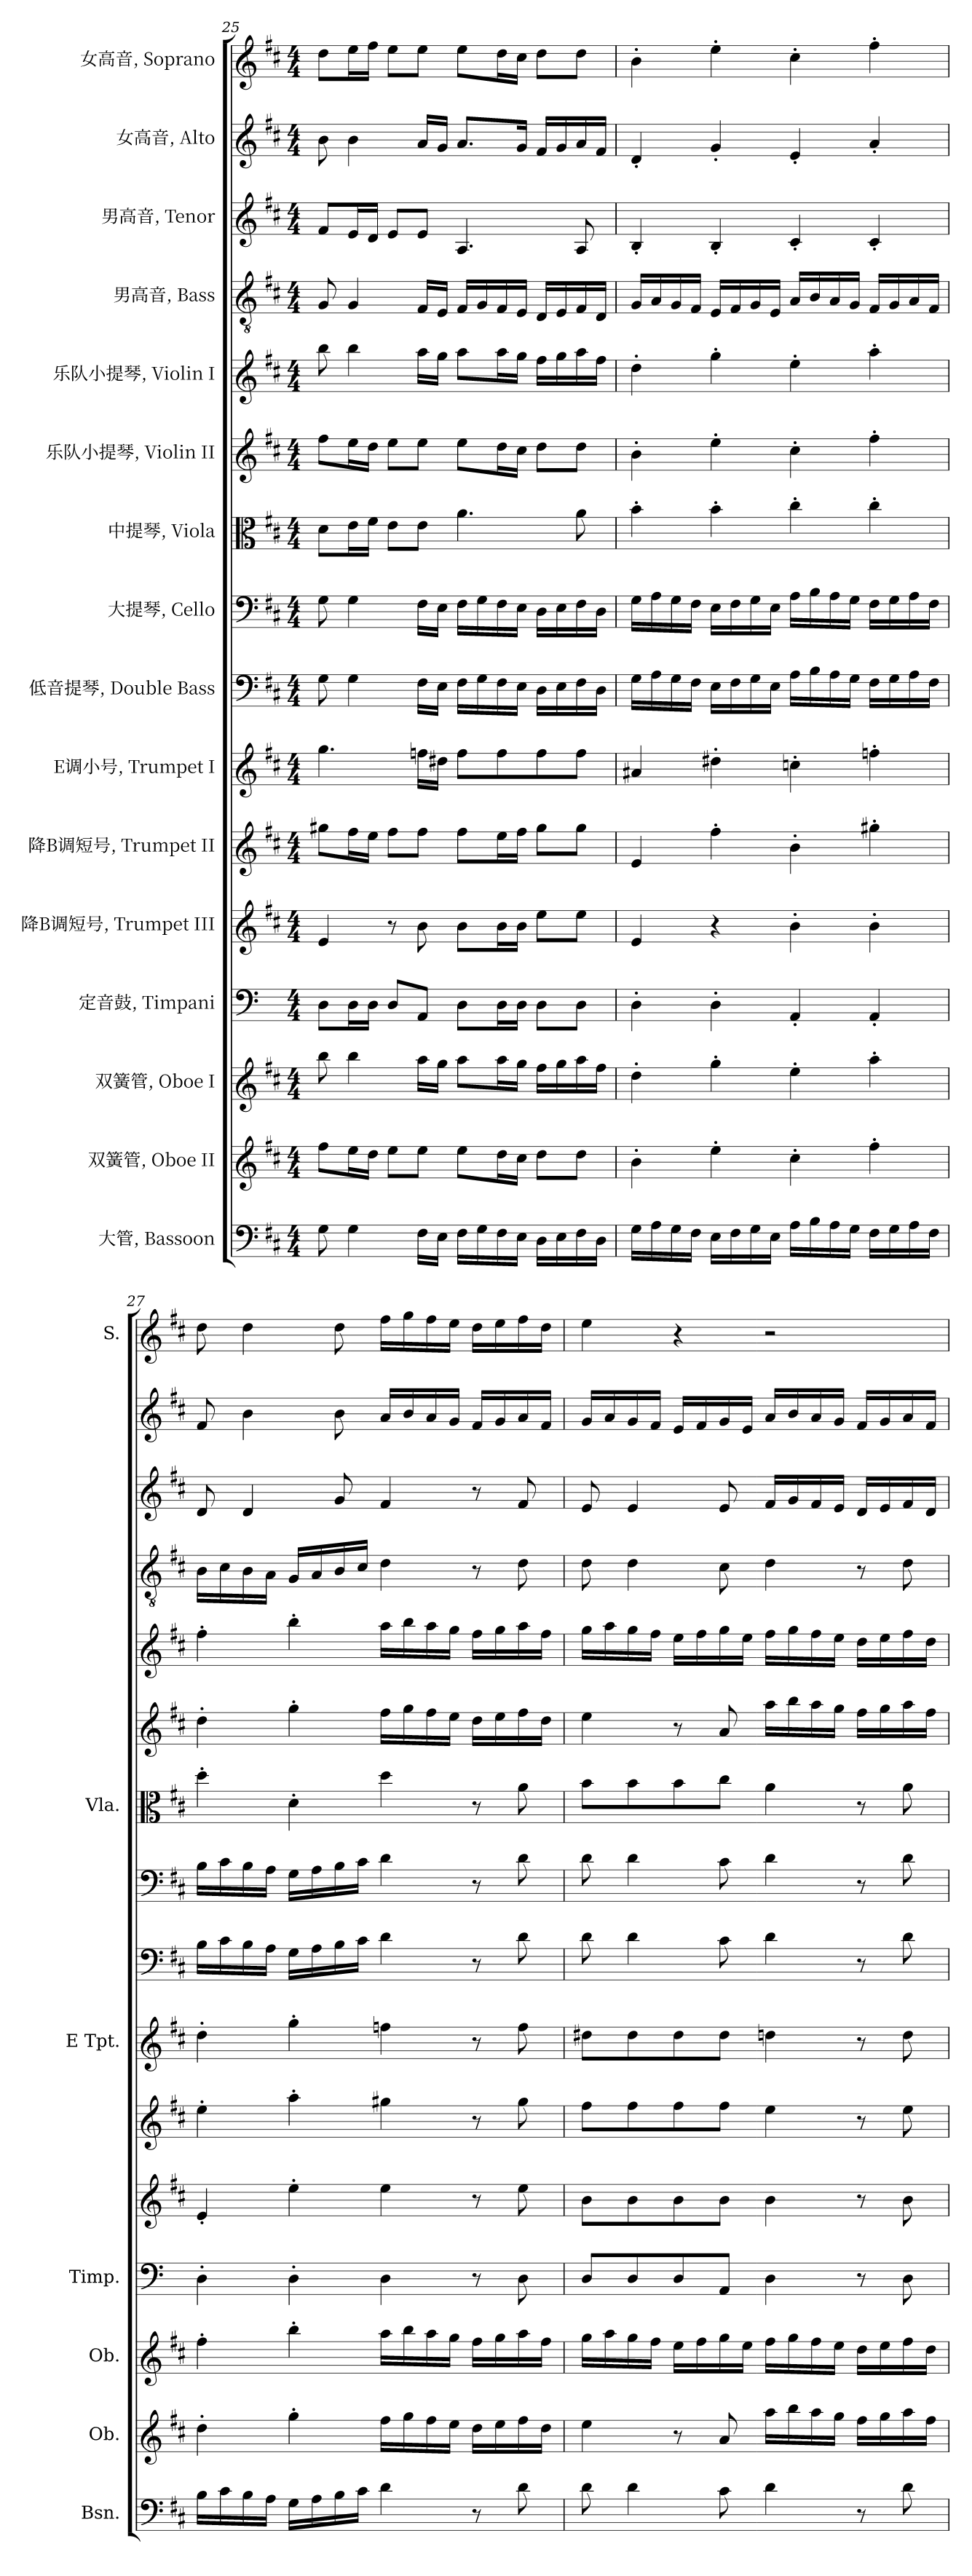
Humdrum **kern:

**kern	**kern	**kern	**kern	**kern	**kern	**kern	**kern	**kern	**kern	**kern	**kern	**kern	**kern	**kern	**kern
*part16	*part15	*part14	*part13	*part12	*part11	*part10	*part9	*part8	*part7	*part6	*part5	*part4	*part3	*part2	*part1
*staff16	*staff15	*staff14	*staff13	*staff12	*staff11	*staff10	*staff9	*staff8	*staff7	*staff6	*staff5	*staff4	*staff3	*staff2	*staff1
*I"大管, Bassoon	*I"双簧管, Oboe II	*I"双簧管, Oboe I	*I"定音鼓, Timpani	*I"降B调短号, Trumpet III	*I"降B调短号, Trumpet II	*I"E调小号, Trumpet I	*I"低音提琴, Double Bass	*I"大提琴, Cello	*I"中提琴, Viola	*I"乐队小提琴, Violin II	*I"乐队小提琴, Violin I	*I"男高音, Bass	*I"男高音, Tenor	*I"女高音, Alto	*I"女高音, Soprano
*I'Bsn.	*I'Ob.	*I'Ob.	*I'Timp.	*	*	*I'E Tpt.	*	*	*I'Vla.	*	*	*	*	*	*I'S.
!!LO:PB:g=z
*clefF4	*clefG2	*clefG2	*clefF4	*clefG2	*clefG2	*clefG2	*clefF4	*clefF4	*clefC3	*clefG2	*clefG2	*clefGv2	*clefG2	*clefG2	*clefG2
*	*	*	*	*ITrd1c2	*ITrd1c2	*ITrd-3c-4	*ITrd7c12	*	*	*	*	*	*	*	*
*k[f#c#]	*k[f#c#]	*k[f#c#]	*k[]	*k[]	*k[]	*k[b-e-a-d-g-c-]	*k[f#c#]	*k[f#c#]	*k[f#c#]	*k[f#c#]	*k[f#c#]	*k[f#c#]	*k[f#c#]	*k[f#c#]	*k[f#c#]
*M4/4	*M4/4	*M4/4	*M4/4	*M4/4	*M4/4	*M4/4	*M4/4	*M4/4	*M4/4	*M4/4	*M4/4	*M4/4	*M4/4	*M4/4	*M4/4
=25	=25	=25	=25	=25	=25	=25	=25	=25	=25	=25	=25	=25	=25	=25	=25
8G\	8ff#\L	8bb\	8D\L	4d/	8ff#X\L	4.ccc-\	8GG\	8G\	8d\L	8ff#\L	8bb\	8G/	8f#/L	8b\	8dd\L
4G\	16ee\L	4bb\	16D\L	.	16ee\L	.	4GG\	4G\	16e\L	16ee\L	4bb\	4G/	16e/L	4b\	16ee\L
.	16dd\JJ	.	16D\JJ	.	16dd\JJ	.	.	.	16f#\JJ	16dd\JJ	.	.	16d/JJ	.	16ff#\JJ
.	8ee\L	.	8D/L	8r	8ee\L	.	.	.	8e\L	8ee\L	.	.	8e/L	.	8ee\L
16F#\LL	8ee\J	16aa\LL	8AA/J	8a\	8ee\J	16bb--X\LL	16FF#\LL	16F#\LL	8e\J	8ee\J	16aa\LL	16F#/LL	8e/J	16a/LL	8ee\J
16E\JJ	.	16gg\JJ	.	.	.	16ggn\JJ	16EE\JJ	16E\JJ	.	.	16gg\JJ	16E/JJ	.	16g/JJ	.
16F#\LL	8ee\L	8aa\L	8D\L	8a\L	8ee\L	8bb--\L	16FF#\LL	16F#\LL	4.a\	8ee\L	8aa\L	16F#/LL	4.A/	8.a/L	8ee\L
16G\	.	.	.	.	.	.	16GG\	16G\	.	.	.	16G/	.	.	.
16F#\	16dd\L	16aa\L	16D\L	16a\L	16dd\L	8bb--\	16FF#\	16F#\	.	16dd\L	16aa\L	16F#/	.	.	16dd\L
16E\JJ	16cc#\JJ	16gg\JJ	16D\JJ	16a\JJ	16ee\JJ	.	16EE\JJ	16E\JJ	.	16cc#\JJ	16gg\JJ	16E/JJ	.	16g/Jk	16cc#\JJ
16D\LL	8dd\L	16ff#\LL	8D\L	8dd\L	8ff#\L	8bb--\	16DD\LL	16D\LL	.	8dd\L	16ff#\LL	16D/LL	.	16f#/LL	8dd\L
16E\	.	16gg\	.	.	.	.	16EE\	16E\	.	.	16gg\	16E/	.	16g/	.
16F#\	8dd\J	16aa\	8D\J	8dd\J	8ff#\J	8bb--\J	16FF#\	16F#\	8a\	8dd\J	16aa\	16F#/	8A/	16a/	8dd\J
16D\JJ	.	16ff#\JJ	.	.	.	.	16DD\JJ	16D\JJ	.	.	16ff#\JJ	16D/JJ	.	16f#/JJ	.
=26	=26	=26	=26	=26	=26	=26	=26	=26	=26	=26	=26	=26	=26	=26	=26
16G\LL	4b'\	4dd'\	4D'\	4d/	4d/	4ddn/	16GG\LL	16G\LL	4b'\	4b'\	4dd'\	16G/LL	4B'/	4d'/	4b'\
16A\	.	.	.	.	.	.	16AA\	16A\	.	.	.	16A/	.	.	.
16G\	.	.	.	.	.	.	16GG\	16G\	.	.	.	16G/	.	.	.
16F#\JJ	.	.	.	.	.	.	16FF#\JJ	16F#\JJ	.	.	.	16F#/JJ	.	.	.
16E\LL	4ee'\	4gg'\	4D'\	4r	4ee'\	4ggn'\	16EE\LL	16E\LL	4b'\	4ee'\	4gg'\	16E/LL	4B'/	4g'/	4ee'\
16F#\	.	.	.	.	.	.	16FF#\	16F#\	.	.	.	16F#/	.	.	.
16G\	.	.	.	.	.	.	16GG\	16G\	.	.	.	16G/	.	.	.
16E\JJ	.	.	.	.	.	.	16EE\JJ	16E\JJ	.	.	.	16E/JJ	.	.	.
16A\LL	4cc#'\	4ee'\	4AA'/	4a'\	4a'\	4ff-X'\	16AA\LL	16A\LL	4cc#'\	4cc#'\	4ee'\	16A/LL	4c#'/	4e'/	4cc#'\
16B\	.	.	.	.	.	.	16BB\	16B\	.	.	.	16B/	.	.	.
16A\	.	.	.	.	.	.	16AA\	16A\	.	.	.	16A/	.	.	.
16G\JJ	.	.	.	.	.	.	16GG\JJ	16G\JJ	.	.	.	16G/JJ	.	.	.
16F#\LL	4ff#'\	4aa'\	4AA'/	4a'\	4ff#X'\	4bb--X'\	16FF#\LL	16F#\LL	4cc#'\	4ff#'\	4aa'\	16F#/LL	4c#'/	4a'/	4ff#'\
16G\	.	.	.	.	.	.	16GG\	16G\	.	.	.	16G/	.	.	.
16A\	.	.	.	.	.	.	16AA\	16A\	.	.	.	16A/	.	.	.
16F#\JJ	.	.	.	.	.	.	16FF#\JJ	16F#\JJ	.	.	.	16F#/JJ	.	.	.
!!LO:PB:g=z
=27	=27	=27	=27	=27	=27	=27	=27	=27	=27	=27	=27	=27	=27	=27	=27
16B\LL	4dd'\	4ff#'\	4D'\	4d'/	4dd'\	4gg-'\	16BB\LL	16B\LL	4dd'\	4dd'\	4ff#'\	16B\LL	8d/	8f#/	8dd\
16c#\	.	.	.	.	.	.	16C#\	16c#\	.	.	.	16c#\	.	.	.
16B\	.	.	.	.	.	.	16BB\	16B\	.	.	.	16B\	4d/	4b\	4dd\
16A\JJ	.	.	.	.	.	.	16AA\JJ	16A\JJ	.	.	.	16A\JJ	.	.	.
16G\LL	4gg'\	4bb'\	4D'\	4dd'\	4gg'\	4ccc-'\	16GG\LL	16G\LL	4d'\	4gg'\	4bb'\	16G/LL	.	.	.
16A\	.	.	.	.	.	.	16AA\	16A\	.	.	.	16A/	.	.	.
16B\	.	.	.	.	.	.	16BB\	16B\	.	.	.	16B/	8g/	8b\	8dd\
16c#\JJ	.	.	.	.	.	.	16C#\JJ	16c#\JJ	.	.	.	16c#/JJ	.	.	.
4d\	16ff#\LL	16aa\LL	4D\	4dd\	4ff#X\	4bb--X\	4D\	4d\	4dd\	16ff#\LL	16aa\LL	4d\	4f#/	16a/LL	16ff#\LL
.	16gg\	16bb\	.	.	.	.	.	.	.	16gg\	16bb\	.	.	16b/	16gg\
.	16ff#\	16aa\	.	.	.	.	.	.	.	16ff#\	16aa\	.	.	16a/	16ff#\
.	16ee\JJ	16gg\JJ	.	.	.	.	.	.	.	16ee\JJ	16gg\JJ	.	.	16g/JJ	16ee\JJ
8r	16dd\LL	16ff#\LL	8r	8r	8r	8r	8r	8r	8r	16dd\LL	16ff#\LL	8r	8r	16f#/LL	16dd\LL
.	16ee\	16gg\	.	.	.	.	.	.	.	16ee\	16gg\	.	.	16g/	16ee\
8d\	16ff#\	16aa\	8D\	8dd\	8ff#\	8bb--\	8D\	8d\	8a\	16ff#\	16aa\	8d\	8f#/	16a/	16ff#\
.	16dd\JJ	16ff#\JJ	.	.	.	.	.	.	.	16dd\JJ	16ff#\JJ	.	.	16f#/JJ	16dd\JJ
=28	=28	=28	=28	=28	=28	=28	=28	=28	=28	=28	=28	=28	=28	=28	=28
8d\	4ee\	16gg\LL	8D/L	8a\L	8ee\L	8ggn\L	8D\	8d\	8b\L	4ee\	16gg\LL	8d\	8e/	16g/LL	4ee\
.	.	16aa\	.	.	.	.	.	.	.	.	16aa\	.	.	16a/	.
4d\	.	16gg\	8D/	8a\	8ee\	8gg\	4D\	4d\	8b\	.	16gg\	4d\	4e/	16g/	.
.	.	16ff#\JJ	.	.	.	.	.	.	.	.	16ff#\JJ	.	.	16f#/JJ	.
.	8r	16ee\LL	8D/	8a\	8ee\	8gg\	.	.	8b\	8r	16ee\LL	.	.	16e/LL	4r
.	.	16ff#\	.	.	.	.	.	.	.	.	16ff#\	.	.	16f#/	.
8c#\	8a/	16gg\	8AA/J	8a\J	8ee\J	8gg\J	8C#\	8c#\	8cc#\J	8a/	16gg\	8c#\	8e/	16g/	.
.	.	16ee\JJ	.	.	.	.	.	.	.	.	16ee\JJ	.	.	16e/JJ	.
4d\	16aa\LL	16ff#\LL	4D\	4a\	4dd\	4gg-X\	4D\	4d\	4a\	16aa\LL	16ff#\LL	4d\	16f#/LL	16a/LL	2r
.	16bb\	16gg\	.	.	.	.	.	.	.	16bb\	16gg\	.	16g/	16b/	.
.	16aa\	16ff#\	.	.	.	.	.	.	.	16aa\	16ff#\	.	16f#/	16a/	.
.	16gg\JJ	16ee\JJ	.	.	.	.	.	.	.	16gg\JJ	16ee\JJ	.	16e/JJ	16g/JJ	.
8r	16ff#\LL	16dd\LL	8r	8r	8r	8r	8r	8r	8r	16ff#\LL	16dd\LL	8r	16d/LL	16f#/LL	.
.	16gg\	16ee\	.	.	.	.	.	.	.	16gg\	16ee\	.	16e/	16g/	.
8d\	16aa\	16ff#\	8D\	8a\	8dd\	8gg-\	8D\	8d\	8a\	16aa\	16ff#\	8d\	16f#/	16a/	.
.	16ff#\JJ	16dd\JJ	.	.	.	.	.	.	.	16ff#\JJ	16dd\JJ	.	16d/JJ	16f#/JJ	.
=	=	=	=	=	=	=	=	=	=	=	=	=	=	=	=
*-	*-	*-	*-	*-	*-	*-	*-	*-	*-	*-	*-	*-	*-	*-	*-
